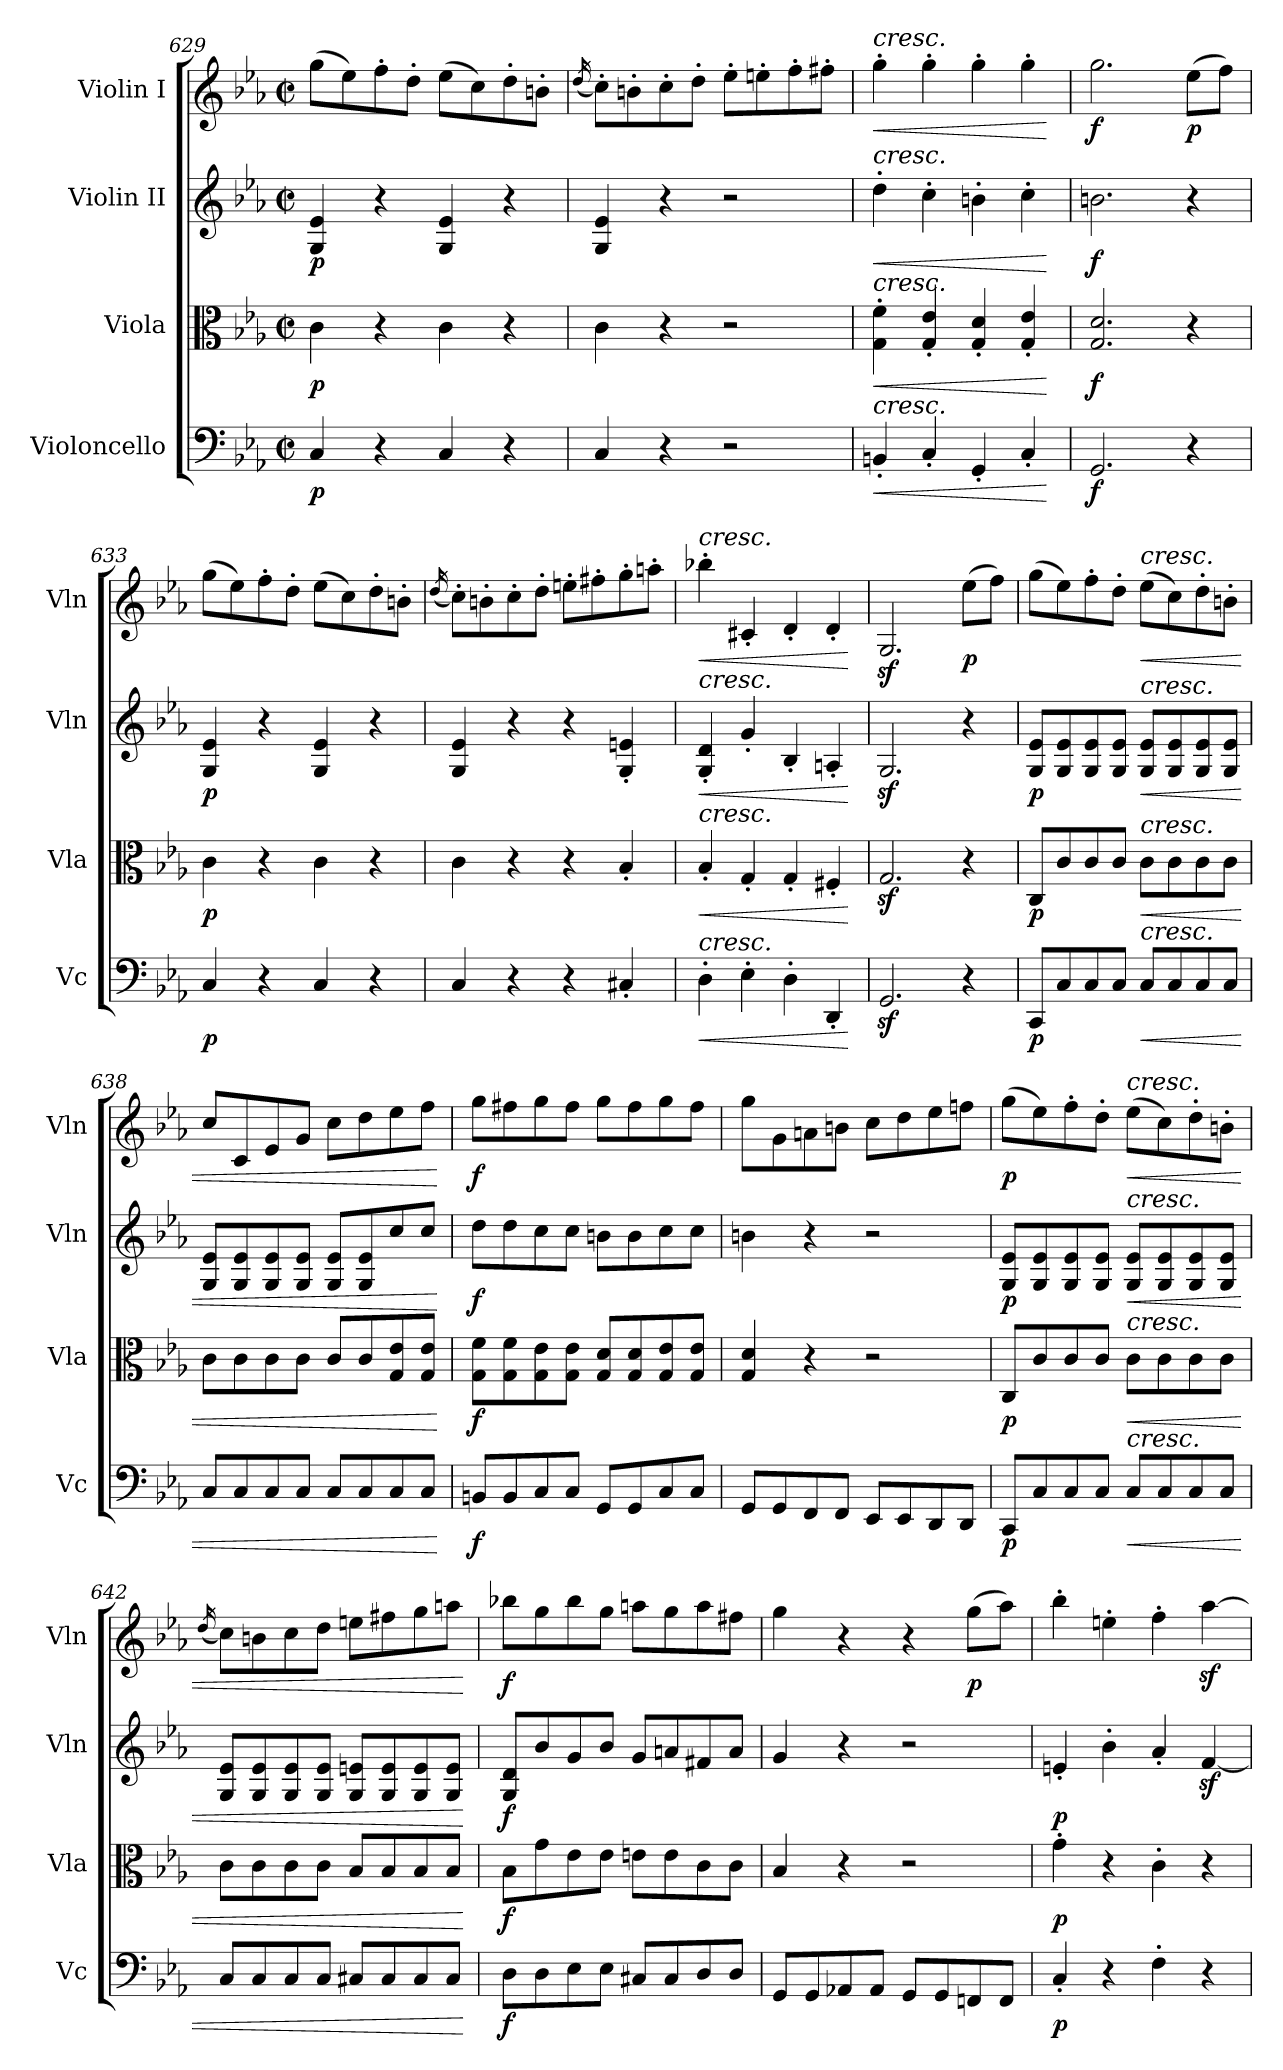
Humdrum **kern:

**kern	**dynam	**kern	**dynam	**kern	**dynam	**kern	**dynam
*part4	*part4	*part3	*part3	*part2	*part2	*part1	*part1
*staff4	*staff4	*staff3	*staff3	*staff2	*staff2	*staff1	*staff1
*I"Violoncello	*	*I"Viola	*	*I"Violin II	*	*I"Violin I	*
*I'Vc	*	*I'Vla	*	*I'Vln	*	*I'Vln	*
*clefF4	*	*clefC3	*	*clefG2	*	*clefG2	*
*k[b-e-a-]	*	*k[b-e-a-]	*	*k[b-e-a-]	*	*k[b-e-a-]	*
*M2/2	*	*M2/2	*	*M2/2	*	*M2/2	*
*met(c|)	*	*met(c|)	*	*met(c|)	*	*met(c|)	*
=629	=629	=629	=629	=629	=629	=629	=629
!	!LO:DY:b	!	!LO:DY:b	!	!LO:DY:b	!	!
4C/	p	4c\	p	4G/ 4e-/	p	(8gg\L	.
.	.	.	.	.	.	8ee-\)	.
4r	.	4r	.	4r	.	8ff'\	.
.	.	.	.	.	.	8dd'\J	.
4C/	.	4c\	.	4G/ 4e-/	.	(8ee-\L	.
.	.	.	.	.	.	8cc\)	.
4r	.	4r	.	4r	.	8dd'\	.
.	.	.	.	.	.	8bn'\J	.
=630	=630	=630	=630	=630	=630	=630	=630
.	.	.	.	.	.	(16qdd/	.
4C/	.	4c\	.	4G/ 4e-/	.	8cc'\L)	.
.	.	.	.	.	.	8bn'\	.
4r	.	4r	.	4r	.	8cc'\	.
.	.	.	.	.	.	8dd'\J	.
2r	.	2r	.	2r	.	8ee-'\L	.
.	.	.	.	.	.	8een'\	.
.	.	.	.	.	.	8ff'\	.
.	.	.	.	.	.	8ff#X'\J	.
=631	=631	=631	=631	=631	=631	=631	=631
!	!	!	!	!	!	!LO:TX:a:i:t=cresc.	!
!	!	!	!	!LO:TX:a:i:t=cresc.	!	!	!
!	!	!LO:TX:a:i:t=cresc.	!	!	!	!	!
!LO:TX:a:i:t=cresc.	!	!	!	!	!	!	!
!	!LO:HP:b	!	!LO:HP:b	!	!LO:HP:b	!	!LO:HP:b
4BBn'/	<	4G\' 4f\'	<	4dd'\	<	4gg'\	<
4C'/	.	4G/' 4e-/'	.	4cc'\	.	4gg'\	.
4GG'/	.	4G/' 4d/'	.	4bn'\	.	4gg'\	.
4C'/	.	4G/' 4e-/'	.	4cc'\	.	4gg'\	.
.	[	.	[	.	[	.	[
=632	=632	=632	=632	=632	=632	=632	=632
!	!LO:DY:b	!	!LO:DY:b	!	!LO:DY:b	!	!LO:DY:b
2.GG/	f	2.G/ 2.d/	f	2.bn\	f	2.gg\	f
!	!	!	!	!	!	!	!LO:DY:b
4r	.	4r	.	4r	.	(8ee-\L	p
.	.	.	.	.	.	8ff\J)	.
!!LO:LB:g=z
=633	=633	=633	=633	=633	=633	=633	=633
!	!LO:DY:b	!	!LO:DY:b	!	!LO:DY:b	!	!
4C/	p	4c\	p	4G/ 4e-/	p	(8gg\L	.
.	.	.	.	.	.	8ee-\)	.
4r	.	4r	.	4r	.	8ff'\	.
.	.	.	.	.	.	8dd'\J	.
4C/	.	4c\	.	4G/ 4e-/	.	(8ee-\L	.
.	.	.	.	.	.	8cc\)	.
4r	.	4r	.	4r	.	8dd'\	.
.	.	.	.	.	.	8bn'\J	.
=634	=634	=634	=634	=634	=634	=634	=634
.	.	.	.	.	.	(16qdd/	.
4C/	.	4c\	.	4G/ 4e-/	.	8cc'\L)	.
.	.	.	.	.	.	8bn'\	.
4r	.	4r	.	4r	.	8cc'\	.
.	.	.	.	.	.	8dd'\J	.
4r	.	4r	.	4r	.	8een'\L	.
.	.	.	.	.	.	8ff#X'\	.
4C#X'/	.	4B-'/	.	4G/' 4en/'	.	8gg'\	.
.	.	.	.	.	.	8aan'\J	.
=635	=635	=635	=635	=635	=635	=635	=635
!	!	!	!	!	!	!LO:TX:a:i:t=cresc.	!
!	!	!	!	!LO:TX:a:i:t=cresc.	!	!	!
!	!	!LO:TX:a:i:t=cresc.	!	!	!	!	!
!LO:TX:a:i:t=cresc.	!	!	!	!	!	!	!
!	!LO:HP:b	!	!LO:HP:b	!	!LO:HP:b	!	!LO:HP:b
4D'\	<	4B-'/	<	4G/' 4d/'	<	4bb-X'\	<
4E-'\	.	4G'/	.	4g'/	.	4c#X'/	.
4D'\	.	4G'/	.	4B-'/	.	4d'/	.
4DD'/	.	4F#X'/	.	4An'/	.	4d'/	.
.	[	.	[	.	[	.	[
=636	=636	=636	=636	=636	=636	=636	=636
2.GGz</	.	2.Gz</	.	2.Gz</	.	2.Gz</	.
!	!	!	!	!	!	!	!LO:DY:b
4r	.	4r	.	4r	.	(8ee-\L	p
.	.	.	.	.	.	8ff\J)	.
=637	=637	=637	=637	=637	=637	=637	=637
!	!LO:DY:b	!	!LO:DY:b	!	!LO:DY:b	!	!
8CC/L	p	8C/L	p	8G/ 8e-/L	p	(8gg\L	.
8C/	.	8c/	.	8G/ 8e-/	.	8ee-\)	.
8C/	.	8c/	.	8G/ 8e-/	.	8ff'\	.
8C/J	.	8c/J	.	8G/ 8e-/J	.	8dd'\J	.
!	!	!	!	!	!	!LO:TX:a:i:t=cresc.	!
!	!	!	!	!LO:TX:a:i:t=cresc.	!	!	!
!	!	!LO:TX:a:i:t=cresc.	!	!	!	!	!
!LO:TX:a:i:t=cresc.	!	!	!	!	!	!	!
!	!LO:HP:b	!	!LO:HP:b	!	!LO:HP:b	!	!LO:HP:b
8C/L	<	8c\L	<	8G/ 8e-/L	<	(8ee-\L	<
8C/	.	8c\	.	8G/ 8e-/	.	8cc\)	.
8C/	.	8c\	.	8G/ 8e-/	.	8dd'\	.
8C/J	.	8c\J	.	8G/ 8e-/J	.	8bn'\J	.
!!LO:LB:g=z
=638	=638	=638	=638	=638	=638	=638	=638
8C/L	.	8c\L	.	8G/ 8e-/L	.	8cc/L	.
8C/	.	8c\	.	8G/ 8e-/	.	8c/	.
8C/	.	8c\	.	8G/ 8e-/	.	8e-/	.
8C/J	.	8c\J	.	8G/ 8e-/J	.	8g/J	.
8C/L	.	8c/L	.	8G/ 8e-/L	.	8cc\L	.
8C/	.	8c/	.	8G/ 8e-/	.	8dd\	.
8C/	.	8G/ 8e-/	.	8cc/	.	8ee-\	.
8C/J	.	8G/ 8e-/J	.	8cc/J	.	8ff\J	.
.	[	.	[	.	[	.	[
=639	=639	=639	=639	=639	=639	=639	=639
!	!LO:DY:b	!	!LO:DY:b	!	!LO:DY:b	!	!LO:DY:b
8BBn/L	f	8G\ 8f\L	f	8dd\L	f	8gg\L	f
8BB/	.	8G\ 8f\	.	8dd\	.	8ff#X\	.
8C/	.	8G\ 8e-\	.	8cc\	.	8gg\	.
8C/J	.	8G\ 8e-\J	.	8cc\J	.	8ff#\J	.
8GG/L	.	8G/ 8d/L	.	8bn\L	.	8gg\L	.
8GG/	.	8G/ 8d/	.	8b\	.	8ff#\	.
8C/	.	8G/ 8e-/	.	8cc\	.	8gg\	.
8C/J	.	8G/ 8e-/J	.	8cc\J	.	8ff#\J	.
=640	=640	=640	=640	=640	=640	=640	=640
8GG/L	.	4G/ 4d/	.	4bn\	.	8gg\L	.
8GG/	.	.	.	.	.	8g\	.
8FF/	.	4r	.	4r	.	8an\	.
8FF/J	.	.	.	.	.	8bn\J	.
8EE-/L	.	2r	.	2r	.	8cc\L	.
8EE-/	.	.	.	.	.	8dd\	.
8DD/	.	.	.	.	.	8ee-\	.
8DD/J	.	.	.	.	.	8ffn\J	.
=641	=641	=641	=641	=641	=641	=641	=641
!	!LO:DY:b	!	!LO:DY:b	!	!LO:DY:b	!	!LO:DY:b
8CC/L	p	8C/L	p	8G/ 8e-/L	p	(8gg\L	p
8C/	.	8c/	.	8G/ 8e-/	.	8ee-\)	.
8C/	.	8c/	.	8G/ 8e-/	.	8ff'\	.
8C/J	.	8c/J	.	8G/ 8e-/J	.	8dd'\J	.
!	!	!	!	!	!	!LO:TX:a:i:t=cresc.	!
!	!	!	!	!LO:TX:a:i:t=cresc.	!	!	!
!	!	!LO:TX:a:i:t=cresc.	!	!	!	!	!
!LO:TX:a:i:t=cresc.	!	!	!	!	!	!	!
!	!LO:HP:b	!	!LO:HP:b	!	!LO:HP:b	!	!LO:HP:b
8C/L	<	8c\L	<	8G/ 8e-/L	<	(8ee-\L	<
8C/	.	8c\	.	8G/ 8e-/	.	8cc\)	.
8C/	.	8c\	.	8G/ 8e-/	.	8dd'\	.
8C/J	.	8c\J	.	8G/ 8e-/J	.	8bn'\J	.
!!LO:PB:g=z
=642	=642	=642	=642	=642	=642	=642	=642
.	.	.	.	.	.	(16qdd/	.
8C/L	.	8c\L	.	8G/ 8e-/L	.	8cc\L)	.
8C/	.	8c\	.	8G/ 8e-/	.	8bn\	.
8C/	.	8c\	.	8G/ 8e-/	.	8cc\	.
8C/J	.	8c\J	.	8G/ 8e-/J	.	8dd\J	.
8C#X/L	.	8B-/L	.	8G/ 8en/L	.	8een\L	.
8C#/	.	8B-/	.	8G/ 8e/	.	8ff#X\	.
8C#/	.	8B-/	.	8G/ 8e/	.	8gg\	.
8C#/J	.	8B-/J	.	8G/ 8e/J	.	8aan\J	.
.	[	.	[	.	[	.	[
=643	=643	=643	=643	=643	=643	=643	=643
!	!LO:DY:b	!	!LO:DY:b	!	!LO:DY:b	!	!LO:DY:b
8D\L	f	8B-\L	f	8G/ 8d/L	f	8bb-X\L	f
8D\	.	8g\	.	8b-/	.	8gg\	.
8E-\	.	8e-\	.	8g/	.	8bb-\	.
8E-\J	.	8e-\J	.	8b-/J	.	8gg\J	.
8C#X/L	.	8en\L	.	8g/L	.	8aan\L	.
8C#/	.	8e\	.	8an/	.	8gg\	.
8D/	.	8c\	.	8f#X/	.	8aa\	.
8D/J	.	8c\J	.	8a/J	.	8ff#X\J	.
=644	=644	=644	=644	=644	=644	=644	=644
8GG/L	.	4B-/	.	4g/	.	4gg\	.
8GG/	.	.	.	.	.	.	.
8AA-X/	.	4r	.	4r	.	4r	.
8AA-/J	.	.	.	.	.	.	.
8GG/L	.	2r	.	2r	.	4r	.
8GG/	.	.	.	.	.	.	.
!	!	!	!	!	!	!	!LO:DY:b
8FFn/	.	.	.	.	.	(8gg\L	p
8FF/J	.	.	.	.	.	8aa-\J)	.
=645	=645	=645	=645	=645	=645	=645	=645
!	!LO:DY:b	!	!LO:DY:b	!	!LO:DY:b	!	!
4C'/	p	4g'\	p	4en'/	p	4bb-'\	.
4r	.	4r	.	4b-'\	.	4een'\	.
4F'\	.	4c'\	.	4a-'/	.	4ff'\	.
4r	.	4r	.	[4fz</	.	[4aa-z<\	.
=	=	=	=	=	=	=	=
*-	*-	*-	*-	*-	*-	*-	*-
